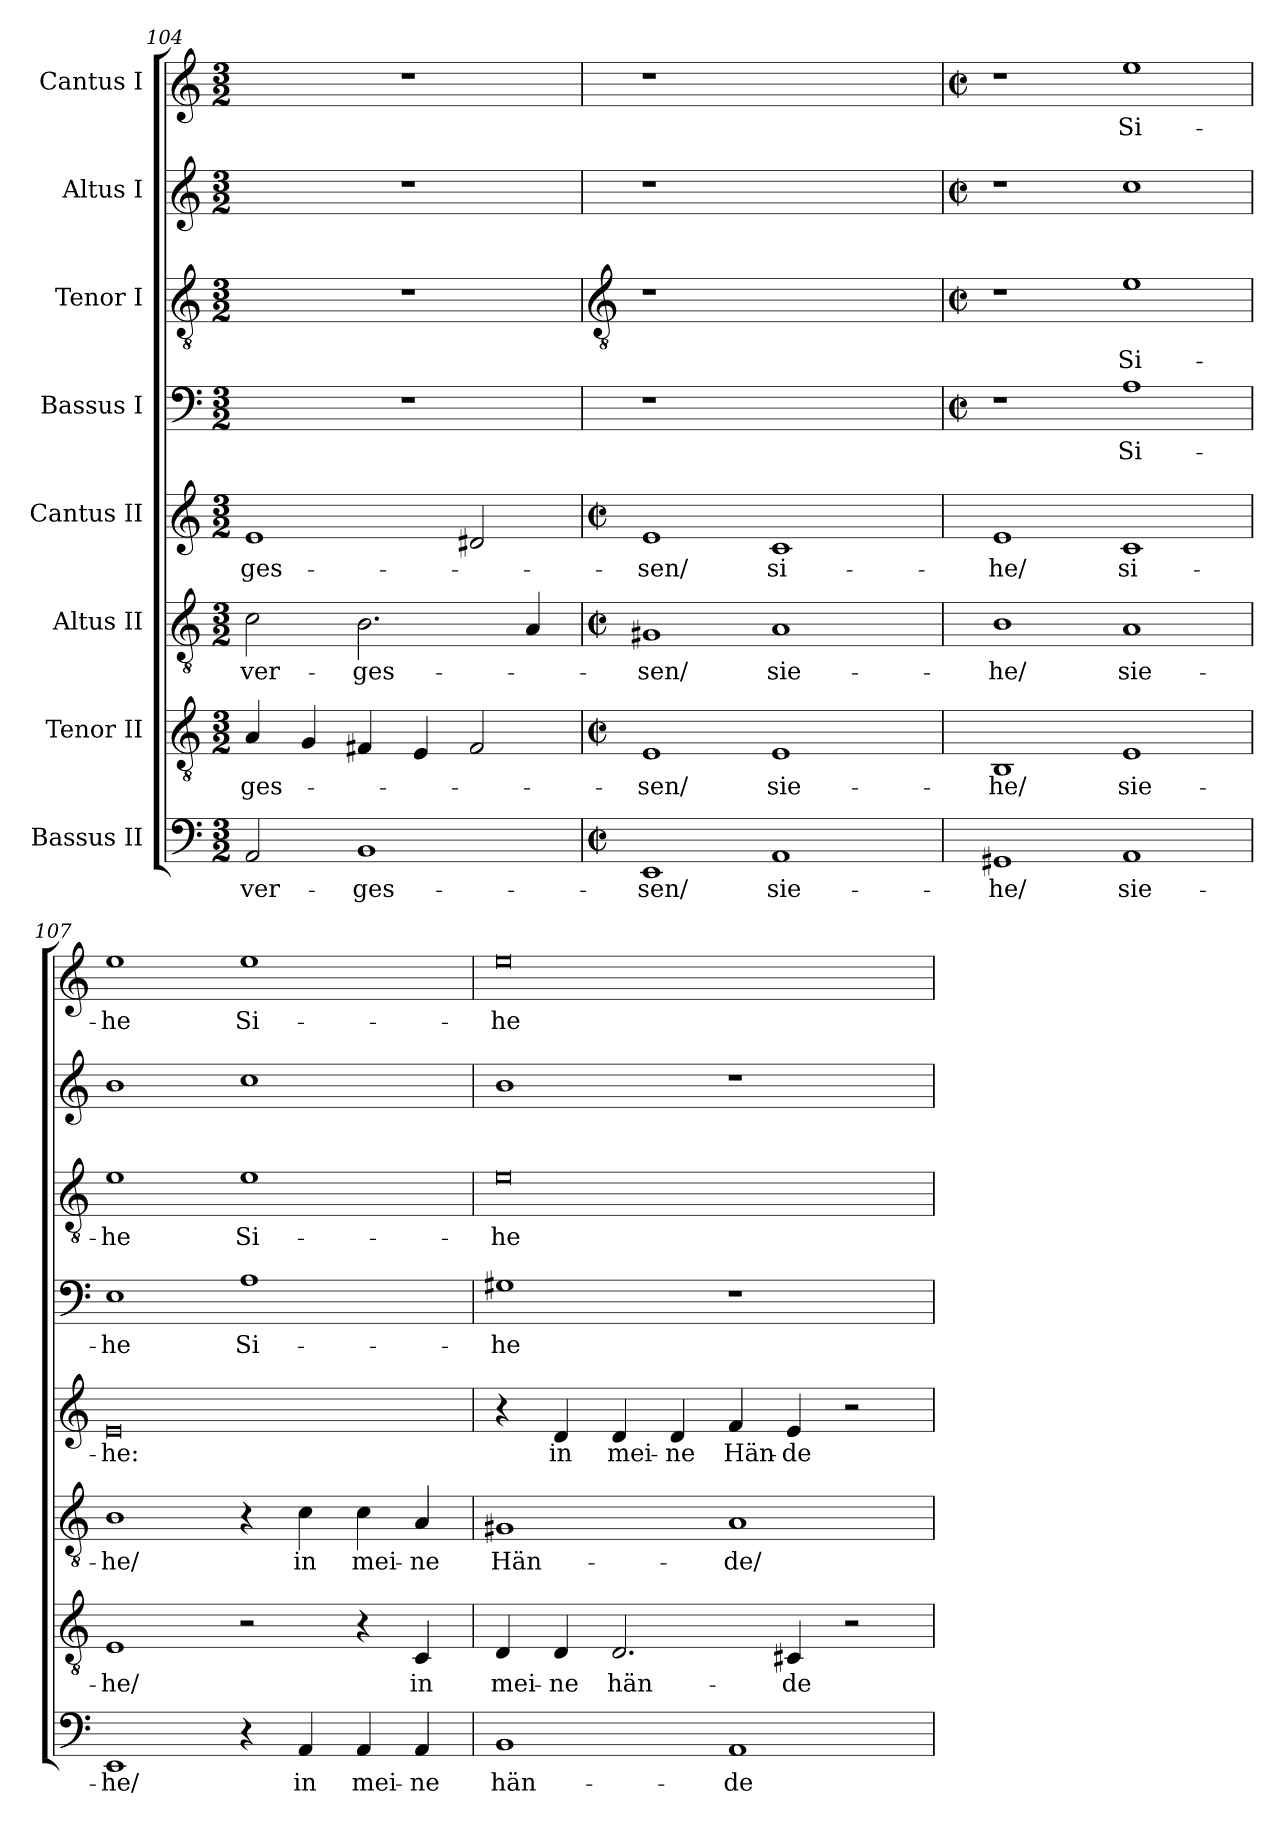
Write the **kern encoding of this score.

**kern	**text	**kern	**text	**kern	**text	**kern	**text	**kern	**text	**kern	**text	**kern	**kern	**text
*part8	*part8	*part7	*part7	*part6	*part6	*part5	*part5	*part4	*part4	*part3	*part3	*part2	*part1	*part1
*staff8	*staff8	*staff7	*staff7	*staff6	*staff6	*staff5	*staff5	*staff4	*staff4	*staff3	*staff3	*staff2	*staff1	*staff1
*I"Bassus II	*	*I"Tenor II	*	*I"Altus II	*	*I"Cantus II	*	*I"Bassus I	*	*I"Tenor I	*	*I"Altus I	*I"Cantus I	*
!!LO:LB:g=z
*clefF4	*	*clefGv2	*	*clefGv2	*	*clefG2	*	*clefF4	*	*clefGv2	*	*clefG2	*clefG2	*
*k[]	*	*k[]	*	*k[]	*	*k[]	*	*k[]	*	*k[]	*	*k[]	*k[]	*
*C:	*	*C:	*	*C:	*	*C:	*	*C:	*	*C:	*	*C:	*C:	*
*M3/2	*	*M3/2	*	*M3/2	*	*M3/2	*	*M3/2	*	*M3/2	*	*M3/2	*M3/2	*
=104	=104	=104	=104	=104	=104	=104	=104	=104	=104	=104	=104	=104	=104	=104
!	!LO:LY:b	!	!LO:LY:b	!	!LO:LY:b	!	!LO:LY:b	!LO:N:vis=1	!	!LO:N:vis=1	!	!LO:N:vis=1	!LO:N:vis=1	!
2AA	ver-	4A	-ges-	2c	ver-	1e	-ges-	1.r	.	1.r	.	1.r	1.r	.
.	.	4G	.	.	.	.	.	.	.	.	.	.	.	.
!	!LO:LY:b	!	!	!	!LO:LY:b	!	!	!	!	!	!	!	!	!
1BB	-ges-	4F#X	.	2.B	-ges-	.	.	.	.	.	.	.	.	.
.	.	4E	.	.	.	.	.	.	.	.	.	.	.	.
.	.	2F#	.	.	.	2d#X	.	.	.	.	.	.	.	.
.	.	.	.	4A	.	.	.	.	.	.	.	.	.	.
!!LO:LB:g=z
=105	=105	=105	=105	=105	=105	=105	=105	=105	=105	=105	=105	=105	=105	=105
*	*	*	*	*	*	*	*	*	*	*clefGv2	*	*	*	*
*M4/2	*	*M4/2	*	*M4/2	*	*M4/2	*	*	*	*	*	*	*	*
*met(c|)	*	*met(c|)	*	*met(c|)	*	*met(c|)	*	*	*	*	*	*	*	*
!	!LO:LY:b	!	!LO:LY:b	!	!LO:LY:b	!	!LO:LY:b	!LO:N:vis=1	!	!LO:N:vis=1	!	!LO:N:vis=1	!LO:N:vis=1	!
1EE	-sen/	1E	-sen/	1G#X	-sen/	1e	-sen/	1.r	.	1.r	.	1.r	1.r	.
!	!LO:LY:b	!	!LO:LY:b	!	!LO:LY:b	!	!LO:LY:b	!	!	!	!	!	!	!
1AA	sie-	1E	sie-	1A	sie-	1c	si-	.	.	.	.	.	.	.
.	.	.	.	.	.	.	.	2ryy	.	2ryy	.	2ryy	2ryy	.
=106	=106	=106	=106	=106	=106	=106	=106	=106	=106	=106	=106	=106	=106	=106
*	*	*	*	*	*	*	*	*M4/2	*	*M4/2	*	*M4/2	*M4/2	*
*	*	*	*	*	*	*	*	*met(c|)	*	*met(c|)	*	*met(c|)	*met(c|)	*
!	!LO:LY:b	!	!LO:LY:b	!	!LO:LY:b	!	!LO:LY:b	!	!	!	!	!	!	!
1GG#X	-he/	1BB	-he/	1B	-he/	1e	-he/	1r	.	1r	.	1r	1r	.
!	!LO:LY:b	!	!LO:LY:b	!	!LO:LY:b	!	!LO:LY:b	!	!LO:LY:b	!	!LO:LY:b	!	!	!LO:LY:b
1AA	sie-	1E	sie-	1A	sie-	1c	si-	1A	Si-	1e	Si-	1cc	1ee	Si-
=107	=107	=107	=107	=107	=107	=107	=107	=107	=107	=107	=107	=107	=107	=107
!	!LO:LY:b	!	!LO:LY:b	!	!LO:LY:b	!	!LO:LY:b	!	!LO:LY:b	!	!LO:LY:b	!	!	!LO:LY:b
1EE	-he/	1E	-he/	1B	-he/	0e	-he:	1E	-he	1e	-he	1b	1ee	-he
!	!	!	!	!	!	!	!	!	!LO:LY:b	!	!LO:LY:b	!	!	!LO:LY:b
4r	.	2r	.	4r	.	.	.	1A	Si-	1e	Si-	1cc	1ee	Si-
!	!LO:LY:b	!	!	!	!LO:LY:b	!	!	!	!	!	!	!	!	!
4AA	in	.	.	4c	in	.	.	.	.	.	.	.	.	.
!	!LO:LY:b	!	!	!	!LO:LY:b	!	!	!	!	!	!	!	!	!
4AA	mei-	4r	.	4c	mei-	.	.	.	.	.	.	.	.	.
!	!LO:LY:b	!	!LO:LY:b	!	!LO:LY:b	!	!	!	!	!	!	!	!	!
4AA	-ne	4C	in	4A	-ne	.	.	.	.	.	.	.	.	.
=108	=108	=108	=108	=108	=108	=108	=108	=108	=108	=108	=108	=108	=108	=108
!	!LO:LY:b	!	!LO:LY:b	!	!LO:LY:b	!	!	!	!LO:LY:b	!	!LO:LY:b	!	!	!LO:LY:b
1BB	hän-	4D	mei-	1G#X	Hän-	4r	.	1G#X	-he	0e	-he	1b	0ee	-he
!	!	!	!LO:LY:b	!	!	!	!LO:LY:b	!	!	!	!	!	!	!
.	.	4D	-ne	.	.	4d	in	.	.	.	.	.	.	.
!	!	!	!LO:LY:b	!	!	!	!LO:LY:b	!	!	!	!	!	!	!
.	.	2.D	hän-	.	.	4d	mei-	.	.	.	.	.	.	.
!	!	!	!	!	!	!	!LO:LY:b	!	!	!	!	!	!	!
.	.	.	.	.	.	4d	-ne	.	.	.	.	.	.	.
!	!LO:LY:b	!	!	!	!LO:LY:b	!	!LO:LY:b	!	!	!	!	!	!	!
1AA	-de	.	.	1A	-de/	4f	Hän-	1r	.	.	.	1r	.	.
!	!	!	!LO:LY:b	!	!	!	!LO:LY:b	!	!	!	!	!	!	!
.	.	4C#X	-de	.	.	4e	-de	.	.	.	.	.	.	.
.	.	2r	.	.	.	2r	.	.	.	.	.	.	.	.
=	=	=	=	=	=	=	=	=	=	=	=	=	=	=
*-	*-	*-	*-	*-	*-	*-	*-	*-	*-	*-	*-	*-	*-	*-
